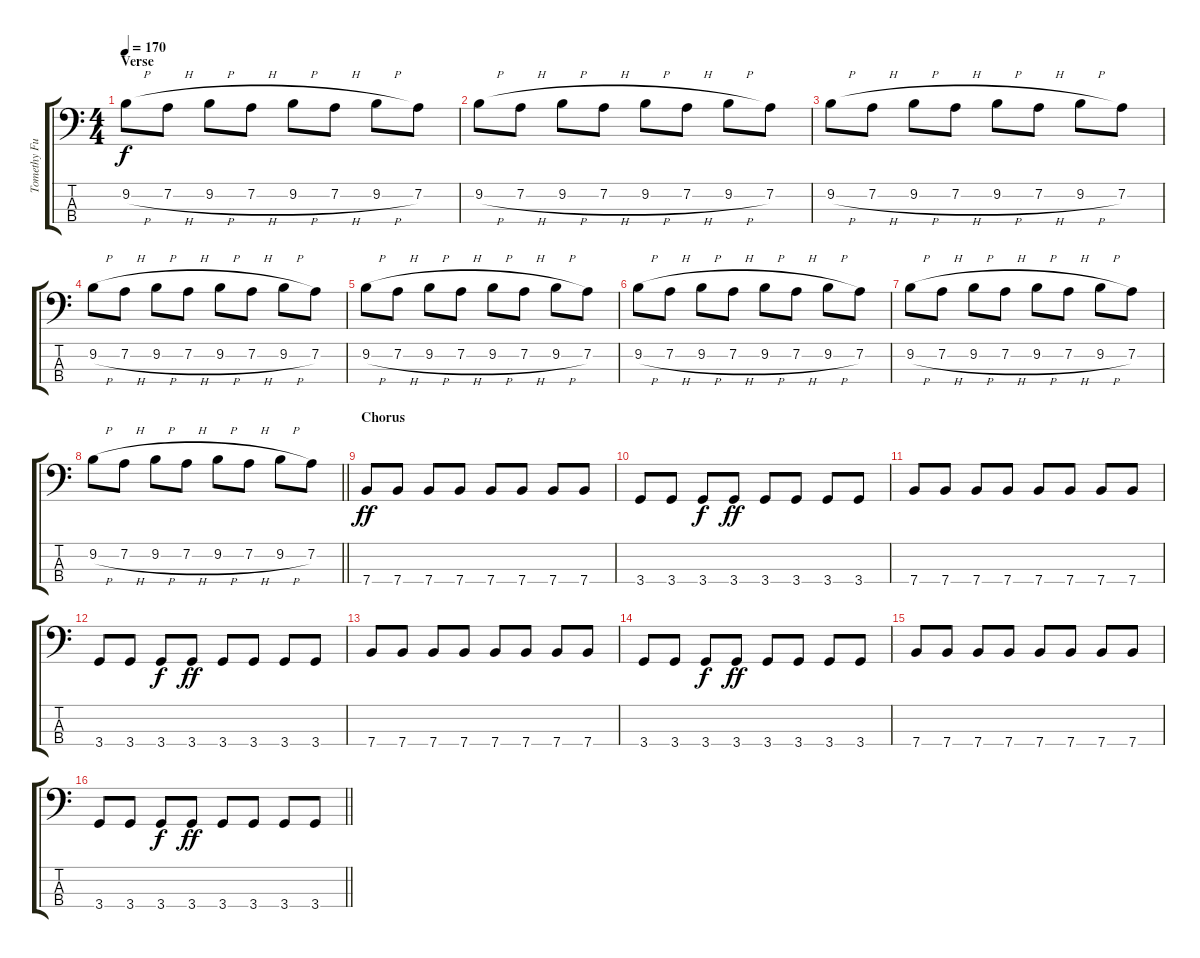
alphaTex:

\track ("Tomethy Furse" "Tomethy Fu") {instrument distortionguitar}
\staff {score tabs}
\tuning (G2 D2 A1 E1) {hide}
\ts (4 4)
\section ("" "Verse")
\tempo 170
\clef f4
\ks c
9.2{h}.8{dy f} 7.2{h}.8 9.2{h}.8 7.2{h}.8 9.2{h}.8 7.2{h}.8 9.2{h}.8 7.2.8 |
9.2{h}.8 7.2{h}.8 9.2{h}.8 7.2{h}.8 9.2{h}.8 7.2{h}.8 9.2{h}.8 7.2.8 |
9.2{h}.8 7.2{h}.8 9.2{h}.8 7.2{h}.8 9.2{h}.8 7.2{h}.8 9.2{h}.8 7.2.8 |
9.2{h}.8 7.2{h}.8 9.2{h}.8 7.2{h}.8 9.2{h}.8 7.2{h}.8 9.2{h}.8 7.2.8 |
9.2{h}.8 7.2{h}.8 9.2{h}.8 7.2{h}.8 9.2{h}.8 7.2{h}.8 9.2{h}.8 7.2.8 |
9.2{h}.8 7.2{h}.8 9.2{h}.8 7.2{h}.8 9.2{h}.8 7.2{h}.8 9.2{h}.8 7.2.8 |
9.2{h}.8 7.2{h}.8 9.2{h}.8 7.2{h}.8 9.2{h}.8 7.2{h}.8 9.2{h}.8 7.2.8 |
\barLineRight lightlight
9.2{h}.8 7.2{h}.8 9.2{h}.8 7.2{h}.8 9.2{h}.8 7.2{h}.8 9.2{h}.8 7.2.8 |
\section ("" "Chorus")
7.4.8{dy ff} 7.4.8 7.4.8 7.4.8 7.4.8 7.4.8 7.4.8 7.4.8 |
3.4.8 3.4.8 3.4.8{dy f} 3.4.8{dy ff} 3.4.8 3.4.8 3.4.8 3.4.8 |
7.4.8 7.4.8 7.4.8 7.4.8 7.4.8 7.4.8 7.4.8 7.4.8 |
3.4.8 3.4.8 3.4.8{dy f} 3.4.8{dy ff} 3.4.8 3.4.8 3.4.8 3.4.8 |
7.4.8 7.4.8 7.4.8 7.4.8 7.4.8 7.4.8 7.4.8 7.4.8 |
3.4.8 3.4.8 3.4.8{dy f} 3.4.8{dy ff} 3.4.8 3.4.8 3.4.8 3.4.8 |
7.4.8 7.4.8 7.4.8 7.4.8 7.4.8 7.4.8 7.4.8 7.4.8 |
\barLineRight lightlight
3.4.8 3.4.8 3.4.8{dy f} 3.4.8{dy ff} 3.4.8 3.4.8 3.4.8 3.4.8
